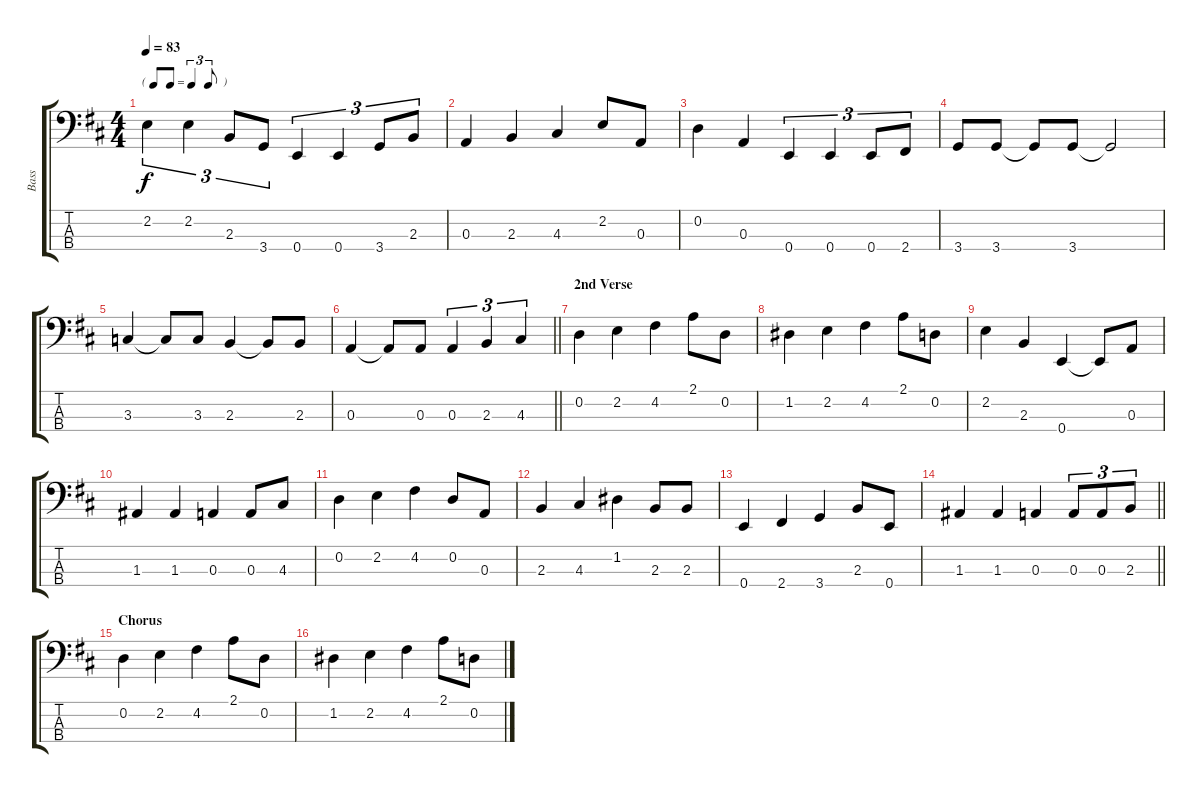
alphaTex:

\track ("Bass" "Bass") {instrument acousticbass}
\staff {score tabs}
\tuning (G2 D2 A1 E1) {hide}
\ts (4 4)
\tf triplet8th
\tempo 83
\clef f4
\ks d
2.2.4{tu (3 2) dy f} 2.2.4{tu (3 2)} 2.3.8{tu (3 2)} 3.4.8{tu (3 2)} 0.4.4{tu (3 2)} 0.4.4{tu (3 2)} 3.4.8{tu (3 2)} 2.3.8{tu (3 2)} |
0.3.4 2.3.4 4.3.4 2.2.8 0.3.8 |
0.2.4 0.3.4 0.4.4{tu (3 2)} 0.4.4{tu (3 2)} 0.4.8{tu (3 2)} 2.4.8{tu (3 2)} |
3.4.8 3.4.8 3.4{t}.8 3.4.8 3.4{t}.2 |
3.3.4 3.3{t}.8 3.3.8 2.3.4 2.3{t}.8 2.3.8 |
\barLineRight lightlight
0.3.4 0.3{t}.8 0.3.8 0.3.4{tu (3 2)} 2.3.4{tu (3 2)} 4.3.4{tu (3 2)} |
\section ("" "2nd Verse")
0.2.4 2.2.4 4.2.4 2.1.8 0.2.8 |
1.2.4 2.2.4 4.2.4 2.1.8 0.2.8 |
2.2.4 2.3.4 0.4.4 0.4{t}.8 0.3.8 |
1.3.4 1.3.4 0.3.4 0.3.8 4.3.8 |
0.2.4 2.2.4 4.2.4 0.2.8 0.3.8 |
2.3.4 4.3.4 1.2.4 2.3.8 2.3.8 |
0.4.4 2.4.4 3.4.4 2.3.8 0.4.8 |
\barLineRight lightlight
1.3.4 1.3.4 0.3.4 0.3.8{tu (3 2)} 0.3.8{tu (3 2)} 2.3.8{tu (3 2)} |
\section ("" "Chorus")
0.2.4 2.2.4 4.2.4 2.1.8 0.2.8 |
1.2.4 2.2.4 4.2.4 2.1.8 0.2.8
